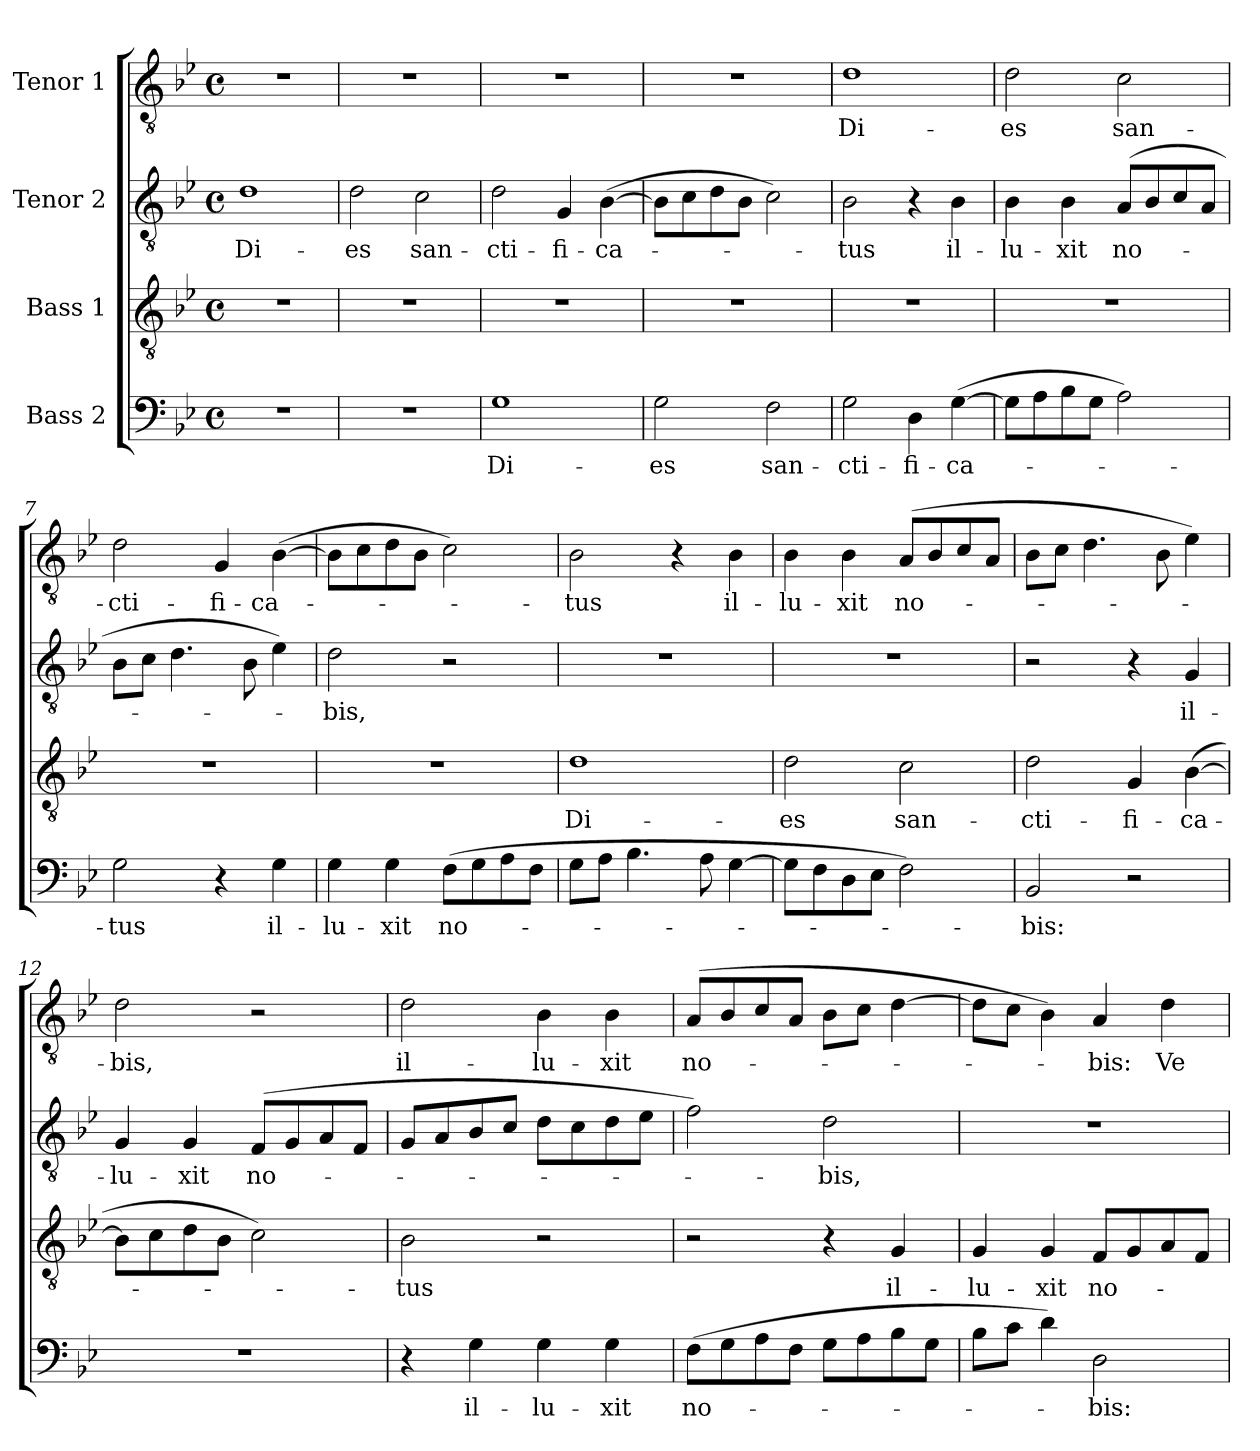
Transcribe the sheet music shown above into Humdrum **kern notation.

**kern	**text	**kern	**text	**kern	**text	**kern	**text
*part4	*part4	*part3	*part3	*part2	*part2	*part1	*part1
*staff4	*staff4	*staff3	*staff3	*staff2	*staff2	*staff1	*staff1
*I"Bass 2	*	*I"Bass 1	*	*I"Tenor 2	*	*I"Tenor 1	*
*clefF4	*	*clefGv2	*	*clefGv2	*	*clefGv2	*
*k[b-e-]	*	*k[b-e-]	*	*k[b-e-]	*	*k[b-e-]	*
*B-:	*	*B-:	*	*B-:	*	*B-:	*
*M4/4	*	*M4/4	*	*M4/4	*	*M4/4	*
*met(c)	*	*met(c)	*	*met(c)	*	*met(c)	*
=1	=1	=1	=1	=1	=1	=1	=1
1r	.	1r	.	1d	Di-	1r	.
=2	=2	=2	=2	=2	=2	=2	=2
1r	.	1r	.	2d\	-es	1r	.
.	.	.	.	2c\	san-	.	.
=3	=3	=3	=3	=3	=3	=3	=3
1G	Di-	1r	.	2d\	-cti-	1r	.
.	.	.	.	4G/	-fi-	.	.
.	.	.	.	([4B-\	-ca-	.	.
=4	=4	=4	=4	=4	=4	=4	=4
2G\	-es	1r	.	8B-\L]	.	1r	.
.	.	.	.	8c\	.	.	.
.	.	.	.	8d\	.	.	.
.	.	.	.	8B-\J	.	.	.
2F\	san-	.	.	2c\)	.	.	.
=5	=5	=5	=5	=5	=5	=5	=5
2G\	-cti-	1r	.	2B-\	-tus	1d	Di-
4D\	-fi-	.	.	4r	.	.	.
([4G\	-ca-	.	.	4B-\	il-	.	.
=6	=6	=6	=6	=6	=6	=6	=6
8G\L]	.	1r	.	4B-\	-lu-	2d\	-es
8A\	.	.	.	.	.	.	.
8B-\	.	.	.	4B-\	-xit	.	.
8G\J	.	.	.	.	.	.	.
2A\)	.	.	.	(8A/L	no-	2c\	san-
.	.	.	.	8B-/	.	.	.
.	.	.	.	8c/	.	.	.
.	.	.	.	8A/J	.	.	.
=7	=7	=7	=7	=7	=7	=7	=7
2G\	-tus	1r	.	8B-\L	.	2d\	-cti-
.	.	.	.	8c\J	.	.	.
.	.	.	.	4.d\	.	.	.
4r	.	.	.	.	.	4G/	-fi-
.	.	.	.	8B-\	.	.	.
4G\	il-	.	.	4e-\)	.	([4B-\	-ca-
!!LO:LB:g=z
=8	=8	=8	=8	=8	=8	=8	=8
4G\	-lu-	1r	.	2d\	-bis,	8B-\L]	.
.	.	.	.	.	.	8c\	.
4G\	-xit	.	.	.	.	8d\	.
.	.	.	.	.	.	8B-\J	.
(8F\L	no-	.	.	2r	.	2c\)	.
8G\	.	.	.	.	.	.	.
8A\	.	.	.	.	.	.	.
8F\J	.	.	.	.	.	.	.
=9	=9	=9	=9	=9	=9	=9	=9
8G\L	.	1d	Di-	1r	.	2B-\	-tus
8A\J	.	.	.	.	.	.	.
4.B-\	.	.	.	.	.	.	.
.	.	.	.	.	.	4r	.
8A\	.	.	.	.	.	.	.
[4G\	.	.	.	.	.	4B-\	il-
=10	=10	=10	=10	=10	=10	=10	=10
8G\L]	.	2d\	-es	1r	.	4B-\	-lu-
8F\	.	.	.	.	.	.	.
8D\	.	.	.	.	.	4B-\	-xit
8E-\J	.	.	.	.	.	.	.
2F\)	.	2c\	san-	.	.	(8A/L	no-
.	.	.	.	.	.	8B-/	.
.	.	.	.	.	.	8c/	.
.	.	.	.	.	.	8A/J	.
=11	=11	=11	=11	=11	=11	=11	=11
2BB-/	-bis:	2d\	-cti-	2r	.	8B-\L	.
.	.	.	.	.	.	8c\J	.
.	.	.	.	.	.	4.d\	.
2r	.	4G/	-fi-	4r	.	.	.
.	.	.	.	.	.	8B-\	.
.	.	([4B-\	-ca-	4G/	il-	4e-\)	.
=12	=12	=12	=12	=12	=12	=12	=12
1r	.	8B-\L]	.	4G/	-lu-	2d\	-bis,
.	.	8c\	.	.	.	.	.
.	.	8d\	.	4G/	-xit	.	.
.	.	8B-\J	.	.	.	.	.
.	.	2c\)	.	(8F/L	no-	2r	.
.	.	.	.	8G/	.	.	.
.	.	.	.	8A/	.	.	.
.	.	.	.	8F/J	.	.	.
=13	=13	=13	=13	=13	=13	=13	=13
4r	.	2B-\	-tus	8G/L	.	2d\	il-
.	.	.	.	8A/	.	.	.
4G\	il-	.	.	8B-/	.	.	.
.	.	.	.	8c/J	.	.	.
4G\	-lu-	2r	.	8d\L	.	4B-\	-lu-
.	.	.	.	8c\	.	.	.
4G\	-xit	.	.	8d\	.	4B-\	-xit
.	.	.	.	8e-\J	.	.	.
!!LO:PB:g=z
=14	=14	=14	=14	=14	=14	=14	=14
(8F\L	no-	2r	.	2f\)	.	(8A/L	no-
8G\	.	.	.	.	.	8B-/	.
8A\	.	.	.	.	.	8c/	.
8F\J	.	.	.	.	.	8A/J	.
8G\L	.	4r	.	2d\	-bis,	8B-\L	.
8A\	.	.	.	.	.	8c\J	.
8B-\	.	4G/	il-	.	.	[4d\	.
8G\J	.	.	.	.	.	.	.
=15	=15	=15	=15	=15	=15	=15	=15
8B-\L	.	4G/	-lu-	1r	.	8d\L]	.
8c\J	.	.	.	.	.	8c\J	.
4d\)	.	4G/	-xit	.	.	4B-\)	.
2D\	-bis:	8F/L	no-	.	.	4A/	-bis:
.	.	8G/	.	.	.	.	.
.	.	8A/	.	.	.	4d\	Ve-
.	.	8F/J	.	.	.	.	.
=	=	=	=	=	=	=	=
*-	*-	*-	*-	*-	*-	*-	*-
